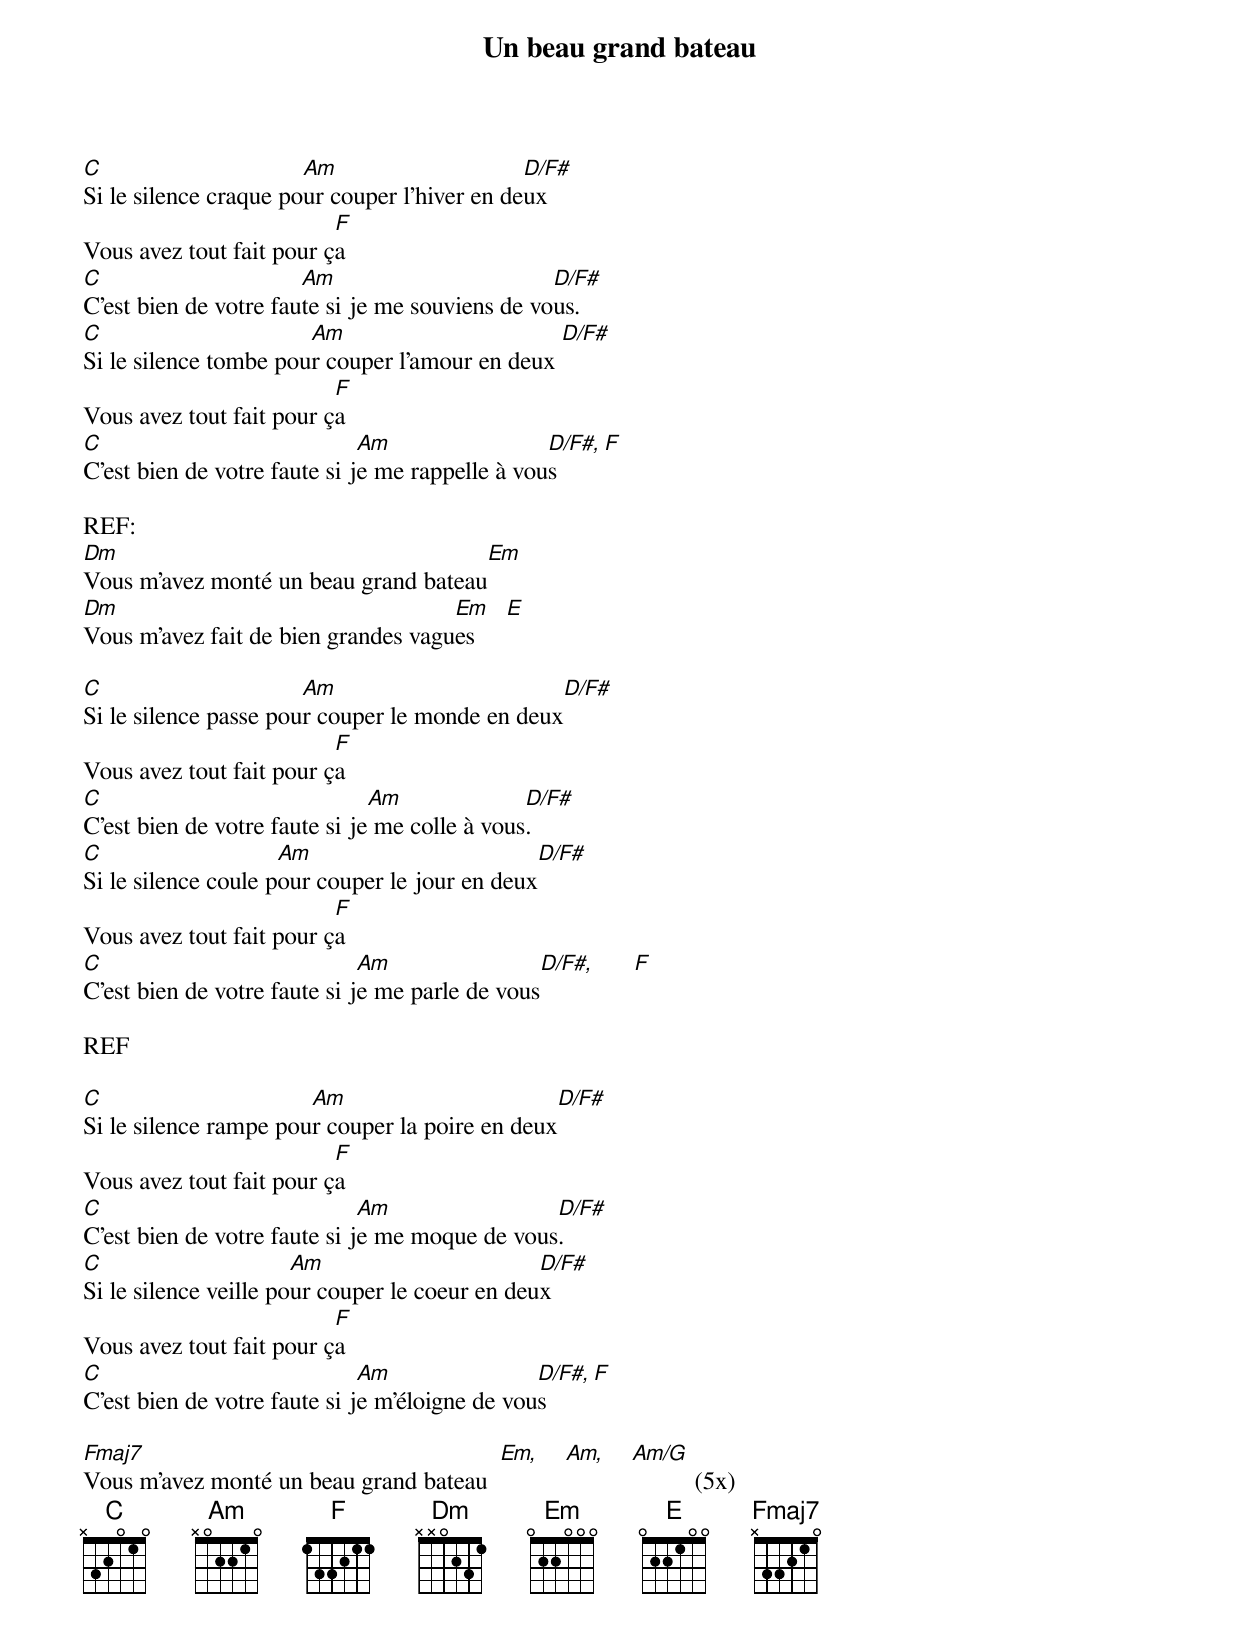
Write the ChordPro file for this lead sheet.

{t:Un beau grand bateau}
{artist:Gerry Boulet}

[C]Si le silence craque po[Am]ur couper l'hiver en de[D/F#]ux
Vous avez tout fait pour ç[F]a
[C]C'est bien de votre fau[Am]te si je me souviens de vo[D/F#]us.
[C]Si le silence tombe pou[Am]r couper l'amour en deux [D/F#]
Vous avez tout fait pour ç[F]a
[C]C'est bien de votre faute si j[Am]e me rappelle à vou[D/F#,]s     [F]

REF:
[Dm]Vous m'avez monté un beau grand bateau[Em]
[Dm]Vous m'avez fait de bien grandes vagu[Em]es     [E]

[C]Si le silence passe pou[Am]r couper le monde en deux[D/F#]
Vous avez tout fait pour ç[F]a
[C]C'est bien de votre faute si je[Am] me colle à vous[D/F#].
[C]Si le silence coule p[Am]our couper le jour en deux[D/F#]
Vous avez tout fait pour ç[F]a
[C]C'est bien de votre faute si j[Am]e me parle de vous[D/F#,]      [F]

REF

[C]Si le silence rampe pou[Am]r couper la poire en deux[D/F#]
Vous avez tout fait pour ç[F]a
[C]C'est bien de votre faute si j[Am]e me moque de vous[D/F#].
[C]Si le silence veille po[Am]ur couper le coeur en deu[D/F#]x
Vous avez tout fait pour ç[F]a
[C]C'est bien de votre faute si j[Am]e m'éloigne de vou[D/F#,]s     [F]

[Fmaj7]Vous m'avez monté un beau grand bateau  [Em,]    [Am,]    [Am/G]          (5x)
